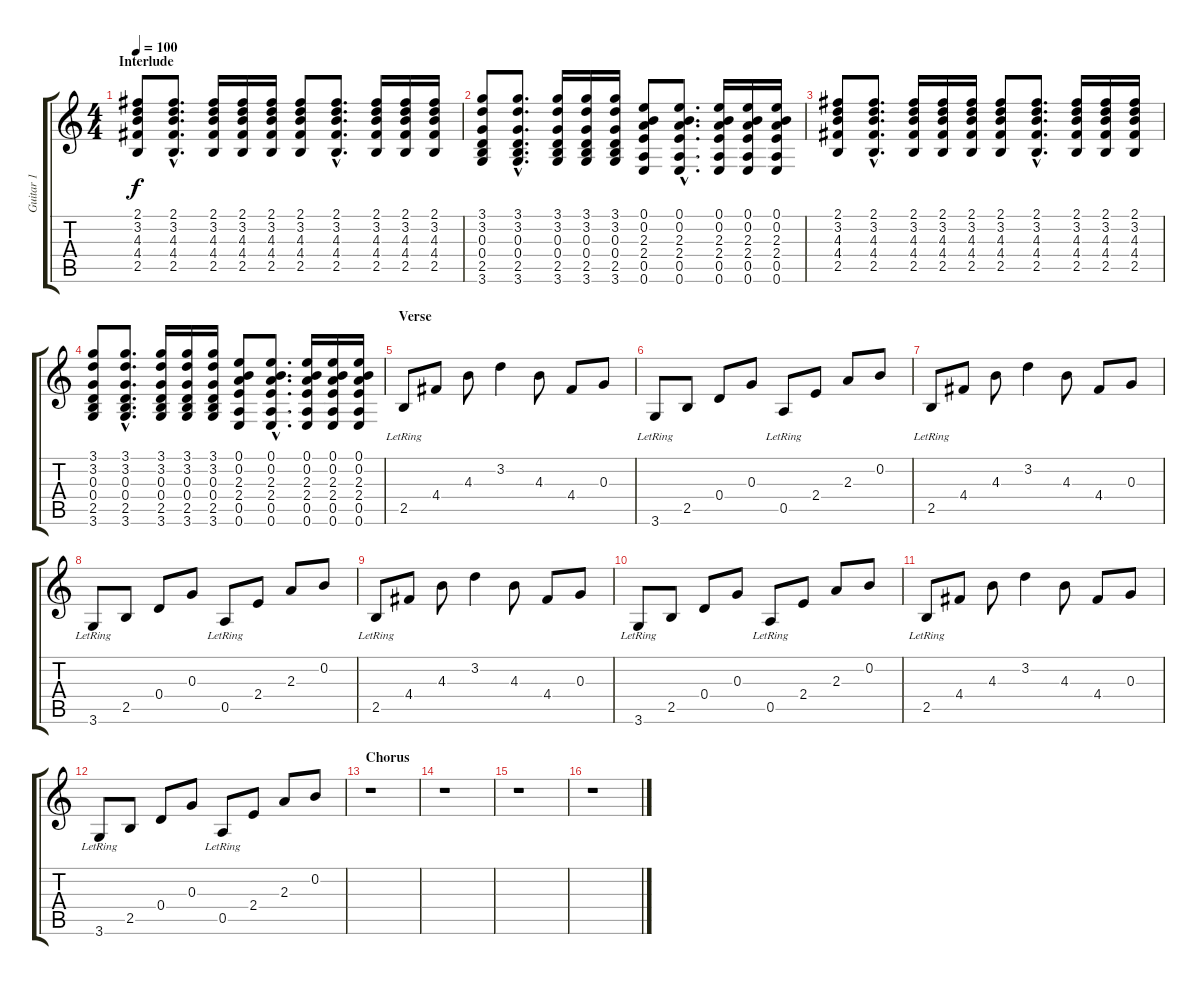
\track ("Guitar 1" "Guitar 1") {instrument electricguitarjazz}
\staff {score tabs}
\tuning (E4 B3 G3 D3 A2 E2) {hide}
\ts (4 4)
\section ("" "Interlude")
\tempo 100
\clef g2
\ks c
(2.1 3.2 4.3 4.4 2.5).8{dy f} (2.1{hac} 3.2{hac} 4.3{hac} 4.4{hac} 2.5{hac}).8{d} (2.1 3.2 4.3 4.4 2.5).16 (2.1 3.2 4.3 4.4 2.5).16 (2.1 3.2 4.3 4.4 2.5).16 (2.1 3.2 4.3 4.4 2.5).8 (2.1{hac} 3.2{hac} 4.3{hac} 4.4{hac} 2.5{hac}).8{d} (2.1 3.2 4.3 4.4 2.5).16 (2.1 3.2 4.3 4.4 2.5).16 (2.1 3.2 4.3 4.4 2.5).16 |
(3.1 3.2 0.3 0.4 2.5 3.6).8 (3.1{hac} 3.2{hac} 0.3{hac} 0.4{hac} 2.5{hac} 3.6{hac}).8{d} (3.1 3.2 0.3 0.4 2.5 3.6).16 (3.1 3.2 0.3 0.4 2.5 3.6).16 (3.1 3.2 0.3 0.4 2.5 3.6).16 (0.1 0.2 2.3 2.4 0.5 0.6).8 (0.1{hac} 0.2{hac} 2.3{hac} 2.4{hac} 0.5{hac} 0.6{hac}).8{d} (0.1 0.2 2.3 2.4 0.5 0.6).16 (0.1 0.2 2.3 2.4 0.5 0.6).16 (0.1 0.2 2.3 2.4 0.5 0.6).16 |
(2.1 3.2 4.3 4.4 2.5).8 (2.1{hac} 3.2{hac} 4.3{hac} 4.4{hac} 2.5{hac}).8{d} (2.1 3.2 4.3 4.4 2.5).16 (2.1 3.2 4.3 4.4 2.5).16 (2.1 3.2 4.3 4.4 2.5).16 (2.1 3.2 4.3 4.4 2.5).8 (2.1{hac} 3.2{hac} 4.3{hac} 4.4{hac} 2.5{hac}).8{d} (2.1 3.2 4.3 4.4 2.5).16 (2.1 3.2 4.3 4.4 2.5).16 (2.1 3.2 4.3 4.4 2.5).16 |
(3.1 3.2 0.3 0.4 2.5 3.6).8 (3.1{hac} 3.2{hac} 0.3{hac} 0.4{hac} 2.5{hac} 3.6{hac}).8{d} (3.1 3.2 0.3 0.4 2.5 3.6).16 (3.1 3.2 0.3 0.4 2.5 3.6).16 (3.1 3.2 0.3 0.4 2.5 3.6).16 (0.1 0.2 2.3 2.4 0.5 0.6).8 (0.1{hac} 0.2{hac} 2.3{hac} 2.4{hac} 0.5{hac} 0.6{hac}).8{d} (0.1 0.2 2.3 2.4 0.5 0.6).16 (0.1 0.2 2.3 2.4 0.5 0.6).16 (0.1 0.2 2.3 2.4 0.5 0.6).16 |
\section ("" "Verse")
2.5{lr}.8 4.4.8 4.3.8 3.2.4 4.3.8 4.4.8 0.3.8 |
3.6{lr}.8 2.5.8 0.4.8 0.3.8 0.5{lr}.8 2.4.8 2.3.8 0.2.8 |
2.5{lr}.8 4.4.8 4.3.8 3.2.4 4.3.8 4.4.8 0.3.8 |
3.6{lr}.8 2.5.8 0.4.8 0.3.8 0.5{lr}.8 2.4.8 2.3.8 0.2.8 |
2.5{lr}.8 4.4.8 4.3.8 3.2.4 4.3.8 4.4.8 0.3.8 |
3.6{lr}.8 2.5.8 0.4.8 0.3.8 0.5{lr}.8 2.4.8 2.3.8 0.2.8 |
2.5{lr}.8 4.4.8 4.3.8 3.2.4 4.3.8 4.4.8 0.3.8 |
3.6{lr}.8 2.5.8 0.4.8 0.3.8 0.5{lr}.8 2.4.8 2.3.8 0.2.8 |
\section ("" "Chorus")
r.1 |
r.1 |
r.1 |
r.1
